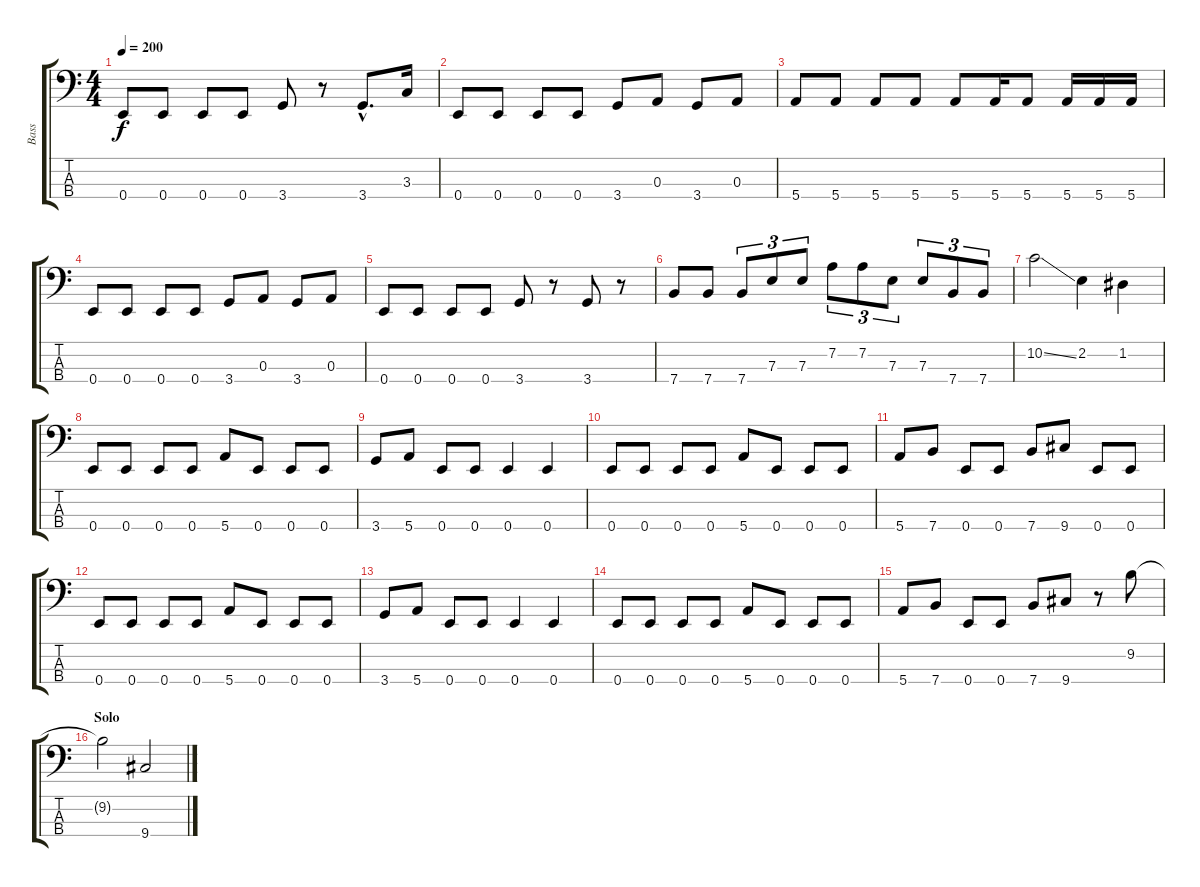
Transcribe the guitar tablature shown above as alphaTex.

\track ("Bass" "Bass") {instrument electricbassfinger}
\staff {score tabs}
\tuning (G2 D2 A1 E1) {hide}
\ts (4 4)
\tempo 200
\clef f4
\ks c
0.4.8{dy f} 0.4.8 0.4.8 0.4.8 3.4.8 r.8 3.4{hac}.8{d} 3.3.16 |
0.4.8 0.4.8 0.4.8 0.4.8 3.4.8 0.3.8 3.4.8 0.3.8 |
5.4.8 5.4.8 5.4.8 5.4.8 5.4.8 5.4.16 5.4.8 5.4.16 5.4.16 5.4.16 |
0.4.8 0.4.8 0.4.8 0.4.8 3.4.8 0.3.8 3.4.8 0.3.8 |
0.4.8 0.4.8 0.4.8 0.4.8 3.4.8 r.8 3.4.8 r.8 |
7.4.8 7.4.8 7.4.8{tu (3 2)} 7.3.8{tu (3 2)} 7.3.8{tu (3 2)} 7.2.8{tu (3 2)} 7.2.8{tu (3 2)} 7.3.8{tu (3 2)} 7.3.8{tu (3 2)} 7.4.8{tu (3 2)} 7.4.8{tu (3 2)} |
10.2{ss}.2 2.2.4 1.2.4 |
0.4.8 0.4.8 0.4.8 0.4.8 5.4.8 0.4.8 0.4.8 0.4.8 |
3.4.8 5.4.8 0.4.8 0.4.8 0.4.4 0.4.4 |
0.4.8 0.4.8 0.4.8 0.4.8 5.4.8 0.4.8 0.4.8 0.4.8 |
5.4.8 7.4.8 0.4.8 0.4.8 7.4.8 9.4.8 0.4.8 0.4.8 |
0.4.8 0.4.8 0.4.8 0.4.8 5.4.8 0.4.8 0.4.8 0.4.8 |
3.4.8 5.4.8 0.4.8 0.4.8 0.4.4 0.4.4 |
0.4.8 0.4.8 0.4.8 0.4.8 5.4.8 0.4.8 0.4.8 0.4.8 |
5.4.8 7.4.8 0.4.8 0.4.8 7.4.8 9.4.8 r.8 9.2.8 |
\section ("" "Solo")
9.2{t}.2 9.4.2
